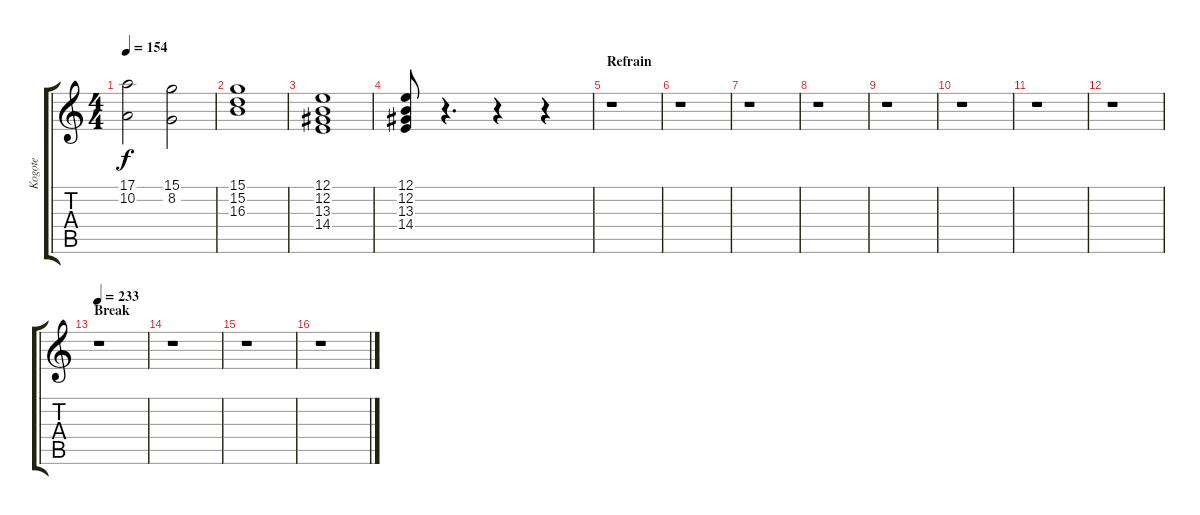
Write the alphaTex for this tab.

\track ("Kogote" "Kogote") {instrument drawbarorgan}
\staff {score tabs}
\tuning (E4 B3 G3 D3 A2 E2) {hide}
\ts (4 4)
\tempo 154
\clef g2
\ks c
(17.1 10.2).2{dy f} (15.1 8.2).2 |
(15.1 15.2 16.3).1 |
(12.1 12.2 13.3 14.4).1 |
(12.1 12.2 13.3 14.4).8 r.4{d} r.4 r.4 |
\section ("" "Refrain")
r.1 |
r.1 |
r.1 |
r.1 |
r.1 |
r.1 |
r.1 |
r.1 |
\section ("" "Break")
\tempo 230
\tempo 233
r.1 |
r.1 |
r.1 |
r.1
